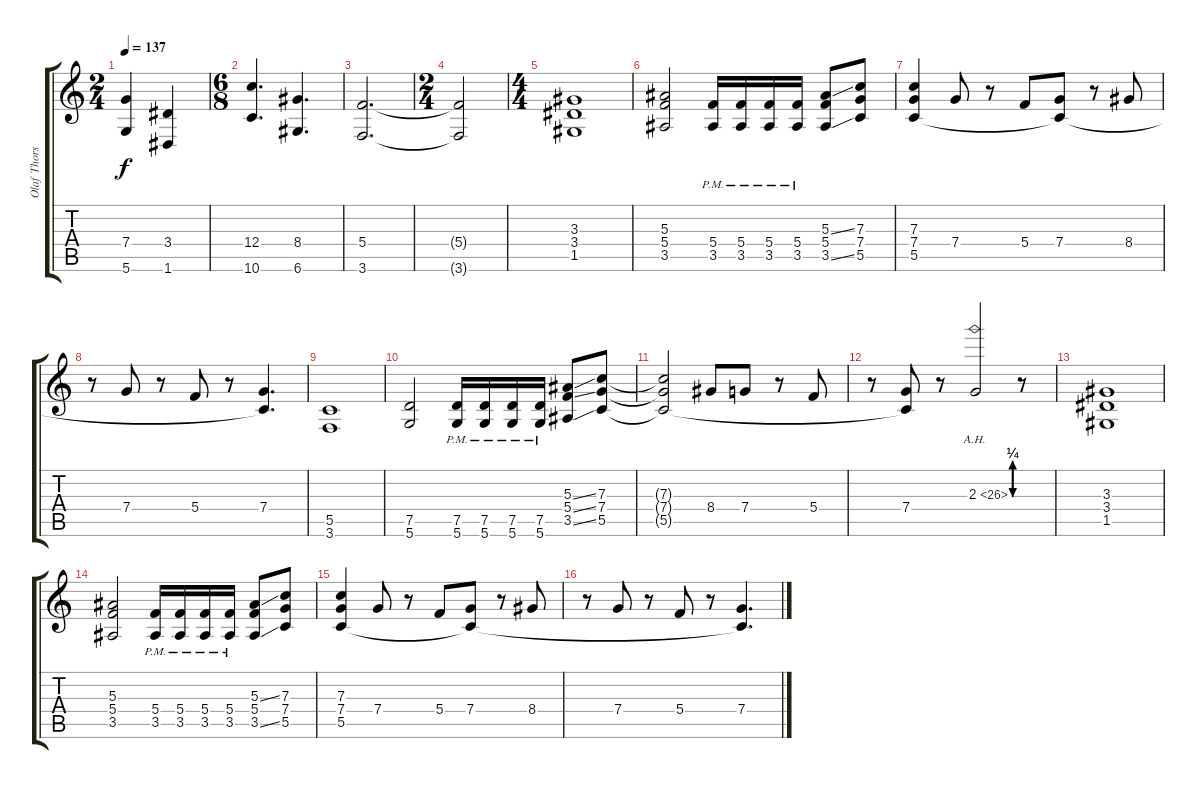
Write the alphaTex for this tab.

\track ("Olaf Thorsen" "Olaf Thors") {instrument overdrivenguitar}
\staff {score tabs}
\tuning (D4 A3 F3 C3 G2 D2) {hide}
\ts (2 4)
\tempo 137
\clef g2
\ks c
(7.4 5.6).4{dy f} (3.4 1.6).4 |
\ts (6 8)
(12.4 10.6).4{d} (8.4 6.6).4{d} |
(5.4 3.6).2{d} |
\ts (2 4)
(5.4{t} 3.6{t}).2 |
\ts (4 4)
(3.3 3.4 1.5).1 |
(5.3 5.4 3.5).2 (5.4{pm} 3.5{pm}).16 (5.4{pm} 3.5{pm}).16 (5.4{pm} 3.5{pm}).16 (5.4{pm} 3.5{pm}).16 (5.3{ss} 5.4 3.5{ss}).8 (7.3 7.4 5.5).8 |
(7.3 7.4 5.5).4 7.4.8 r.8 5.4.8 (7.4 5.5{t}).8 r.8 8.4.8 |
r.8 7.4.8 r.8 5.4.8 r.8 (7.4 5.5{t}).4{d} |
(5.5 3.6).1 |
(7.5 5.6).2 (7.5{pm} 5.6{pm}).16 (7.5{pm} 5.6{pm}).16 (7.5{pm} 5.6{pm}).16 (7.5{pm} 5.6{pm}).16 (5.3{ss} 5.4{ss} 3.5{ss}).8 (7.3 7.4 5.5).8 |
(7.3{t} 7.4{t} 5.5{t}).2 8.4.8 7.4.8 r.8 5.4.8 |
r.8 (7.4 5.5{t}).8 r.8 2.3{be (custom 0 0 5 1 10 0 15 1 22 0 30 0 60 0) ah 24}.2 r.8 |
(3.3 3.4 1.5).1 |
(5.3 5.4 3.5).2 (5.4{pm} 3.5{pm}).16 (5.4{pm} 3.5{pm}).16 (5.4{pm} 3.5{pm}).16 (5.4{pm} 3.5{pm}).16 (5.3{ss} 5.4 3.5{ss}).8 (7.3 7.4 5.5).8 |
(7.3 7.4 5.5).4 7.4.8 r.8 5.4.8 (7.4 5.5{t}).8 r.8 8.4.8 |
r.8 7.4.8 r.8 5.4.8 r.8 (7.4 5.5{t}).4{d}
